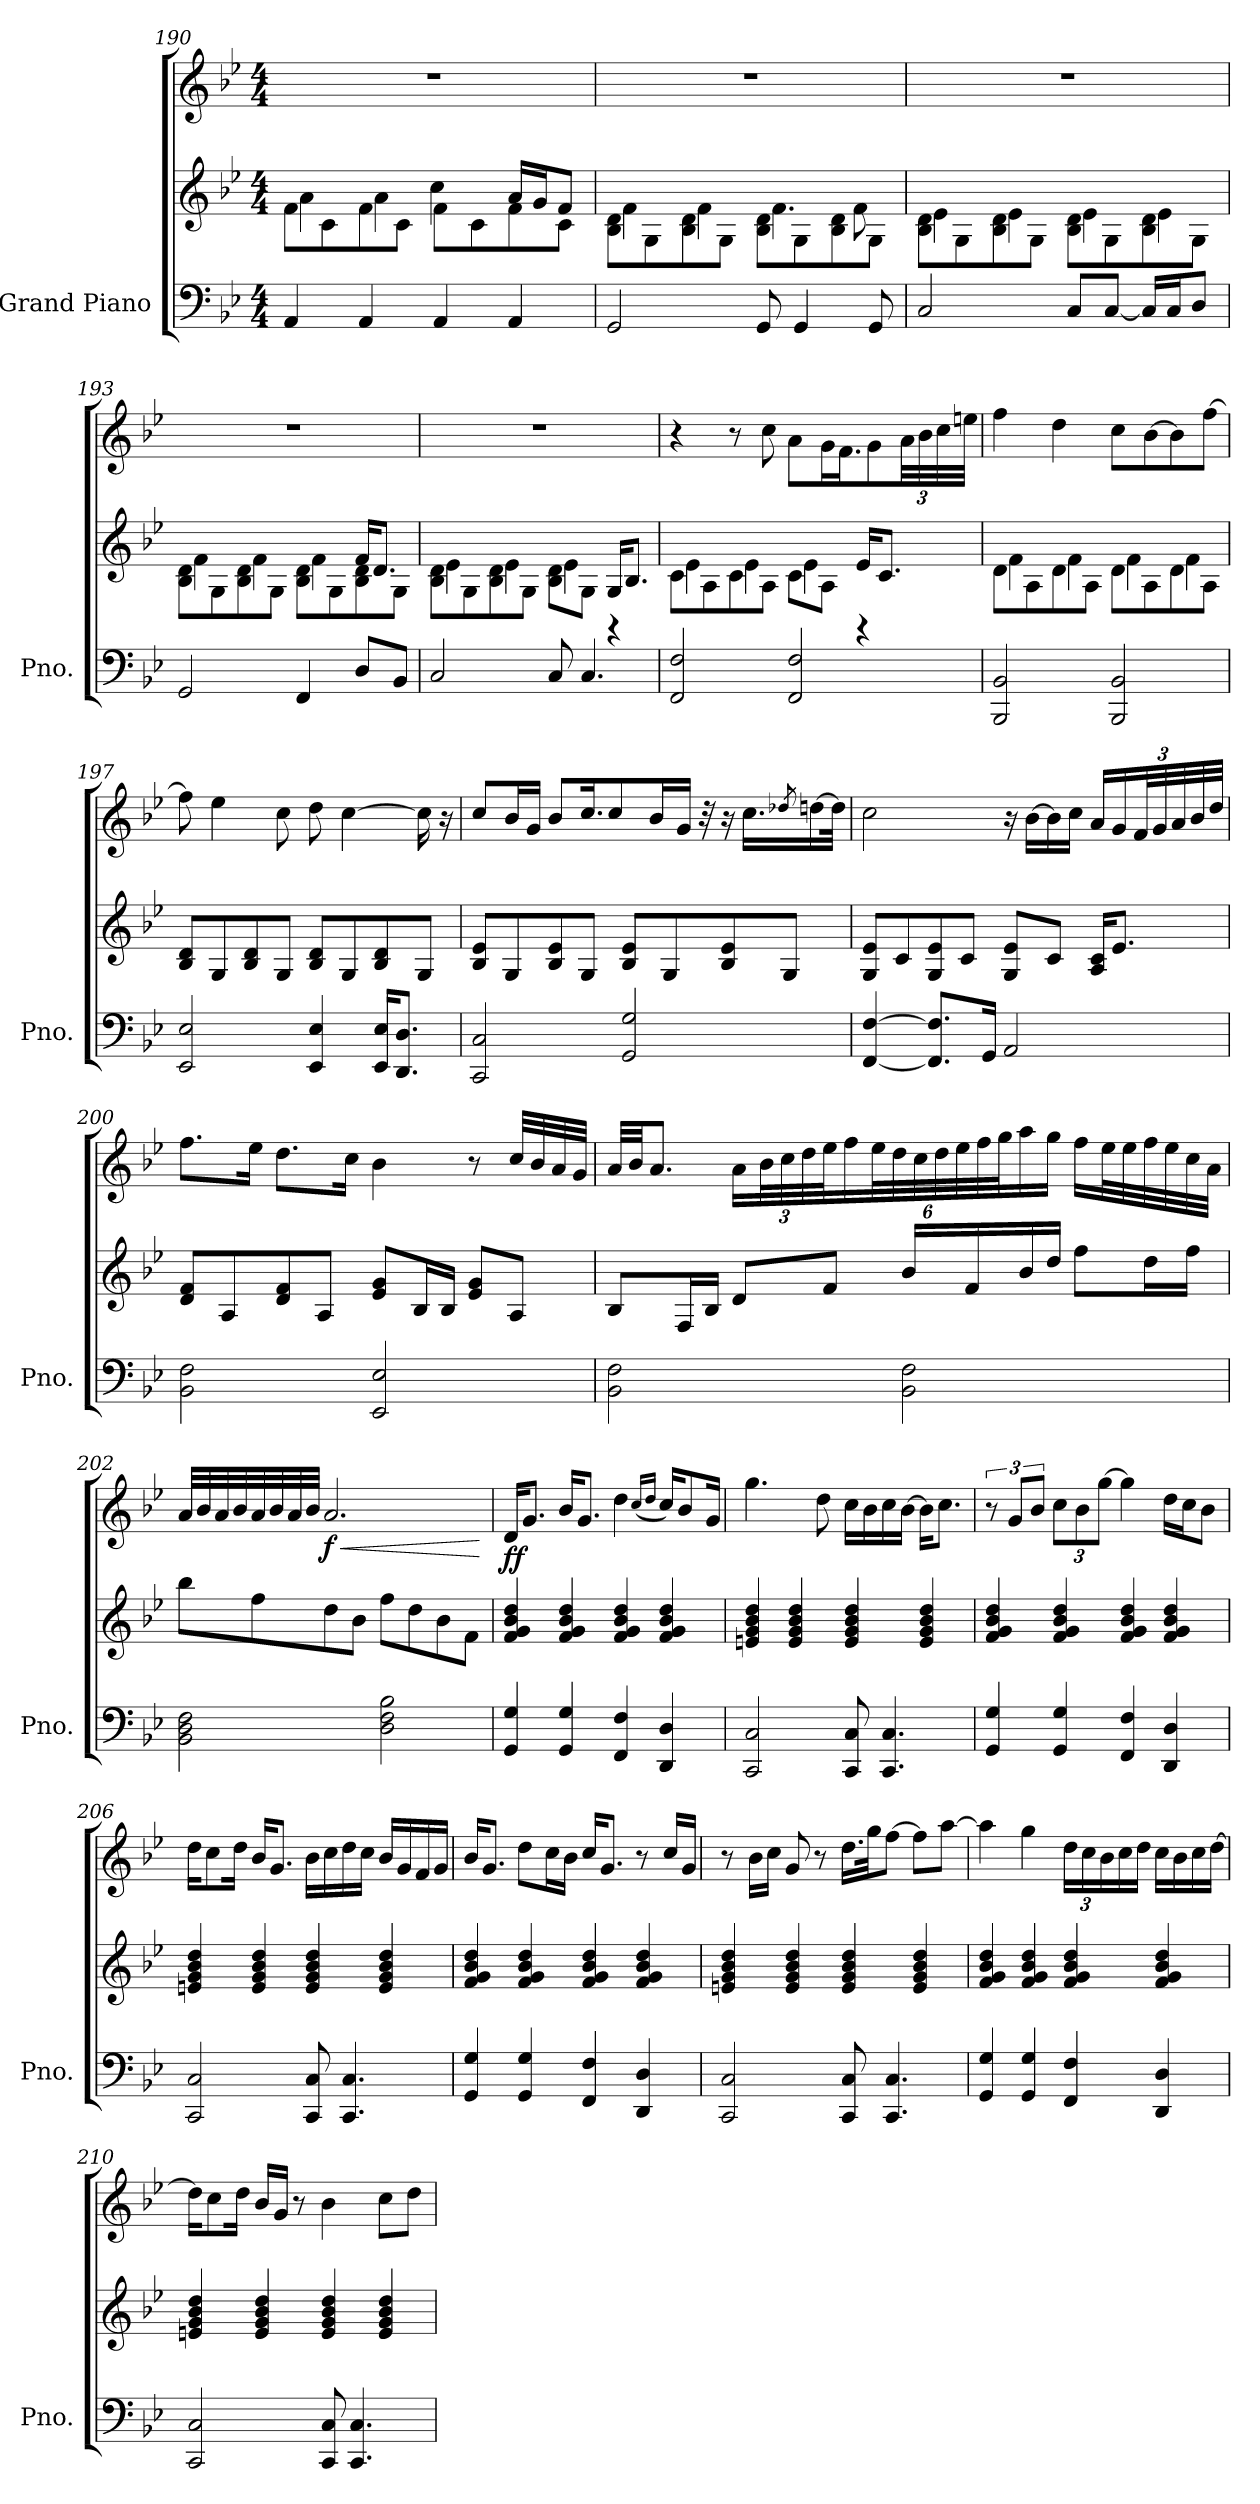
**kern	**kern	**kern	**dynam
*part1	*part1	*part1	*part1
*staff3	*staff2	*staff1	*staff1/2/3
*I"Grand Piano	*	*	*
*I'Pno.	*	*	*
*clefF4	*clefG2	*clefG2	*
*k[b-e-]	*k[b-e-]	*k[b-e-]	*
*M4/4	*M4/4	*M4/4	*
=190	=190	=190	=190
*	*^	*	*
4AA/	8f\L	4a\	1r	.
.	8c\	.	.	.
4AA/	8f\	4a\	.	.
.	8c\J	.	.	.
4AA/	8f\L	4cc\	.	.
.	8c\	.	.	.
4AA/	8f\	16a/LL	.	.
.	.	16g/J	.	.
.	8c\J	8f/J	.	.
!!LO:PB:g=z
=191	=191	=191	=191	=191
2GG/	8B-\ 8d\L	4f\	1r	.
.	8G\	.	.	.
.	8B-\ 8d\	4f\	.	.
.	8G\J	.	.	.
8GG/	8B-\ 8d\L	4.f\	.	.
4GG/	8G\	.	.	.
.	8B-\ 8d\	.	.	.
8GG/	8G\J	8f\	.	.
=192	=192	=192	=192	=192
2C/	8B-\ 8d\L	4e-\	1r	.
.	8G\	.	.	.
.	8B-\ 8d\	4e-\	.	.
.	8G\J	.	.	.
8C/L	8B-\ 8d\L	4e-\	.	.
[8C/J	8G\	.	.	.
16C/LL]	8B-\ 8d\	4e-\	.	.
16C/J	.	.	.	.
8D/J	8G\J	.	.	.
=193	=193	=193	=193	=193
2GG/	8B-\ 8d\L	4f\	1r	.
.	8G\	.	.	.
.	8B-\ 8d\	4f\	.	.
.	8G\J	.	.	.
4FF/	8B-\ 8d\L	4f\	.	.
.	8G\	.	.	.
8D/L	8B-\ 8d\	16f/KL	.	.
.	.	8.d/J	.	.
8BB-/J	8G\J	.	.	.
!!LO:LB:g=z
=194	=194	=194	=194	=194
2C/	8B-\ 8d\L	4e-\	1r	.
.	8G\	.	.	.
.	8B-\ 8d\	4e-\	.	.
.	8G\J	.	.	.
8C/	8B-\ 8d\L	4e-\	.	.
4.C/	8G\J	.	.	.
.	4rGG	16G/KL	.	.
.	.	8.B-/J	.	.
=195	=195	=195	=195	=195
2FF/ 2F/	8c\L	4e-\	4r	.
.	8A\	.	.	.
.	8c\	4e-\	8r	.
.	8A\J	.	8cc\	.
2FF/ 2F/	8c\L	4e-\	8a\L	.
.	8A\J	.	16g\L	.
.	.	.	16.f\J	.
.	4rGG	16e-/KL	.	.
.	.	.	8g\	.
.	.	8.c/J	.	.
*	*	*	*Xbrackettup	*
.	.	.	48a\LL	.
.	.	.	48b-\	.
.	.	.	48cc\	.
.	.	.	32een\JJJ	.
=196	=196	=196	=196	=196
2BBB-/ 2BB-/	8d\L	4f\	4ff\	.
.	8A\	.	.	.
.	8d\	4f\	4dd\	.
.	8A\J	.	.	.
2BBB-/ 2BB-/	8d\L	4f\	8cc\L	.
.	8A\	.	[8b-\	.
.	8d\	4f\	8b-\]	.
.	8A\J	.	[8ff\J	.
*	*v	*v	*	*
!!LO:LB:g=z
=197	=197	=197	=197
2EE-/ 2E-/	8B-/ 8d/L	8ff\]	.
.	8G/	4ee-\	.
.	8B-/ 8d/	.	.
.	8G/J	8cc\	.
4EE-/ 4E-/	8B-/ 8d/L	8dd\	.
.	8G/	[4cc\	.
16EE-/ 16E-/KL	8B-/ 8d/	.	.
8.DD/ 8.D/J	.	.	.
.	8G/J	16cc\]	.
.	.	16r	.
=198	=198	=198	=198
2CC/ 2C/	8B-/ 8e-/L	8cc/L	.
.	8G/	16b-/L	.
.	.	16g/JJ	.
.	8B-/ 8e-/	8b-/L	.
.	8G/J	16.cc/K	.
.	.	8cc/	.
2GG/ 2G/	8B-/ 8e-/L	.	.
.	.	16b-/L	.
.	8G/	.	.
.	.	16g/JJ	.
.	.	32r	.
.	8B-/ 8e-/	16r	.
.	.	16.cc\LL	.
.	8G/J	.	.
.	.	8qdd-X/	.
.	.	[16ddn\	.
.	.	32dd\JJk]	.
!!LO:LB:g=z
=199	=199	=199	=199
[4FF/ [4F/	8G/ 8e-/L	2cc\	.
.	8c/	.	.
8.FF/] 8.F/]L	8G/ 8e-/	.	.
.	8c/J	.	.
16GG/Jk	.	.	.
2AA/	8G/ 8e-/L	16r	.
.	.	[16b-\LL	.
.	8c/J	16b-\]	.
.	.	16cc\JJ	.
.	16A/ 16c/KL	16a/LL	.
.	8.e-/J	16g/	.
.	.	48f/L	.
.	.	48g/	.
.	.	48a/	.
.	.	32b-/	.
.	.	32dd/JJJ	.
=200	=200	=200	=200
2BB-\ 2F\	8d/ 8f/L	8.ff\L	.
.	8A/	.	.
.	.	16ee-\Jk	.
.	8d/ 8f/	8.dd\L	.
.	8A/J	.	.
.	.	16cc\Jk	.
2EE-/ 2E-/	8e-/ 8g/L	4b-\	.
.	16B-/L	.	.
.	16B-/JJ	.	.
.	8e-/ 8g/L	8r	.
.	8A/J	32cc/LLL	.
.	.	32b-/	.
.	.	32a/	.
.	.	32g/JJJ	.
!!LO:PB:g=z
=201	=201	=201	=201
2BB-\ 2F\	8B-/L	32a/LLL	.
.	.	32b-/JJ	.
.	.	8.a/J	.
.	16F/L	.	.
.	16B-/JJ	.	.
.	8d/L	16a\LL	.
.	.	48b-\L	.
.	.	48cc\	.
.	.	48dd\	.
.	8f/J	32ee-\J	.
.	.	16ff\	.
.	.	48ee-\L	.
.	.	48dd\	.
2BB-\ 2F\	16b-/LL	.	.
.	.	48cc\	.
.	.	48dd\	.
.	.	48ee-\	.
.	16f/	.	.
.	.	48ff\	.
.	.	32gg\J	.
.	16b-/	16aa\	.
.	16dd/JJ	16gg\JJ	.
.	8ff\L	16ff\LL	.
.	.	32ee-\L	.
.	.	32ee-\	.
.	16dd\L	32ff\	.
.	.	32ee-\	.
.	16ff\JJ	32cc\	.
.	.	32a\JJJ	.
=202	=202	=202	=202
2BB-\ 2D\ 2F\	8bb-\L	32a/LLL	.
.	.	32b-/	.
.	.	32a/	.
.	.	32b-/	.
.	8ff\	32a/	.
.	.	32b-/	.
.	.	32a/	.
.	.	32b-/JJJ	.
!	!	!	!LO:HP:b
!	!	!	!LO:DY:n=1:b
.	8dd\	2.a/	< f
.	8b-\J	.	.
2D\ 2F\ 2B-\	8ff\L	.	.
.	8dd\	.	.
.	8b-\	.	.
.	8f\J	.	.
.	.	.	[
!!LO:LB:g=z
=203	=203	=203	=203
!	!	!	!LO:DY:b
4GG/ 4G/	4f/ 4g/ 4b-/ 4dd/	16d/KL	ff
.	.	8.g/J	.
4GG/ 4G/	4f/ 4g/ 4b-/ 4dd/	16b-/KL	.
.	.	8.g/J	.
4FF/ 4F/	4f/ 4g/ 4b-/ 4dd/	4dd\	.
.	.	(16qcc/LL	.
.	.	16qdd/JJ	.
4DD/ 4D/	4f/ 4g/ 4b-/ 4dd/	16cc/KL)	.
.	.	8b-/	.
.	.	16g/Jk	.
=204	=204	=204	=204
2CC/ 2C/	4en/ 4g/ 4b-/ 4dd/	4.gg\	.
.	4e/ 4g/ 4b-/ 4dd/	.	.
.	.	8dd\	.
8CC/ 8C/	4e/ 4g/ 4b-/ 4dd/	16cc\LL	.
.	.	16b-\	.
4.CC/ 4.C/	.	16cc\	.
.	.	[16b-\JJ	.
.	4e/ 4g/ 4b-/ 4dd/	16b-\KL]	.
.	.	8.cc\J	.
=205	=205	=205	=205
*	*	*brackettup	*
4GG/ 4G/	4f/ 4g/ 4b-/ 4dd/	12r	.
.	.	12g/L	.
.	.	12b-/J	.
*	*	*Xbrackettup	*
4GG/ 4G/	4f/ 4g/ 4b-/ 4dd/	12cc\L	.
.	.	12b-\	.
.	.	[12gg\J	.
4FF/ 4F/	4f/ 4g/ 4b-/ 4dd/	4gg\]	.
4DD/ 4D/	4f/ 4g/ 4b-/ 4dd/	16dd\LL	.
.	.	16cc\J	.
.	.	8b-\J	.
=206	=206	=206	=206
2CC/ 2C/	4en/ 4g/ 4b-/ 4dd/	16dd\KL	.
.	.	8cc\	.
.	.	16dd\Jk	.
.	4e/ 4g/ 4b-/ 4dd/	16b-/KL	.
.	.	8.g/J	.
8CC/ 8C/	4e/ 4g/ 4b-/ 4dd/	16b-\LL	.
.	.	16cc\	.
4.CC/ 4.C/	.	16dd\	.
.	.	16cc\JJ	.
.	4e/ 4g/ 4b-/ 4dd/	16b-/LL	.
.	.	16g/	.
.	.	16f/	.
.	.	16g/JJ	.
!!LO:LB:g=z
=207	=207	=207	=207
4GG/ 4G/	4f/ 4g/ 4b-/ 4dd/	16b-/KL	.
.	.	8.g/J	.
4GG/ 4G/	4f/ 4g/ 4b-/ 4dd/	8dd\L	.
.	.	16cc\L	.
.	.	16b-\JJ	.
4FF/ 4F/	4f/ 4g/ 4b-/ 4dd/	16cc/KL	.
.	.	8.g/J	.
4DD/ 4D/	4f/ 4g/ 4b-/ 4dd/	8r	.
.	.	16cc/LL	.
.	.	16g/JJ	.
=208	=208	=208	=208
2CC/ 2C/	4en/ 4g/ 4b-/ 4dd/	8r	.
.	.	16b-\LL	.
.	.	16cc\JJ	.
.	4e/ 4g/ 4b-/ 4dd/	8g/	.
.	.	8r	.
8CC/ 8C/	4e/ 4g/ 4b-/ 4dd/	16.dd\LL	.
.	.	32gg\JK	.
4.CC/ 4.C/	.	[8ff\J	.
.	4e/ 4g/ 4b-/ 4dd/	8ff\L]	.
.	.	[8aa\J	.
=209	=209	=209	=209
4GG/ 4G/	4f/ 4g/ 4b-/ 4dd/	4aa\]	.
4GG/ 4G/	4f/ 4g/ 4b-/ 4dd/	4gg\	.
4FF/ 4F/	4f/ 4g/ 4b-/ 4dd/	24dd\LL	.
.	.	24cc\	.
.	.	24b-\	.
.	.	16cc\	.
.	.	16dd\JJ	.
4DD/ 4D/	4f/ 4g/ 4b-/ 4dd/	16cc\LL	.
.	.	16b-\	.
.	.	16cc\	.
.	.	[16dd\JJ	.
=210	=210	=210	=210
2CC/ 2C/	4en/ 4g/ 4b-/ 4dd/	16dd\KL]	.
.	.	8cc\	.
.	.	16dd\Jk	.
.	4e/ 4g/ 4b-/ 4dd/	16b-/LL	.
.	.	16g/JJ	.
.	.	8r	.
8CC/ 8C/	4e/ 4g/ 4b-/ 4dd/	4b-\	.
4.CC/ 4.C/	.	.	.
.	4e/ 4g/ 4b-/ 4dd/	8cc\L	.
.	.	8dd\J	.
=	=	=	=
*-	*-	*-	*-
